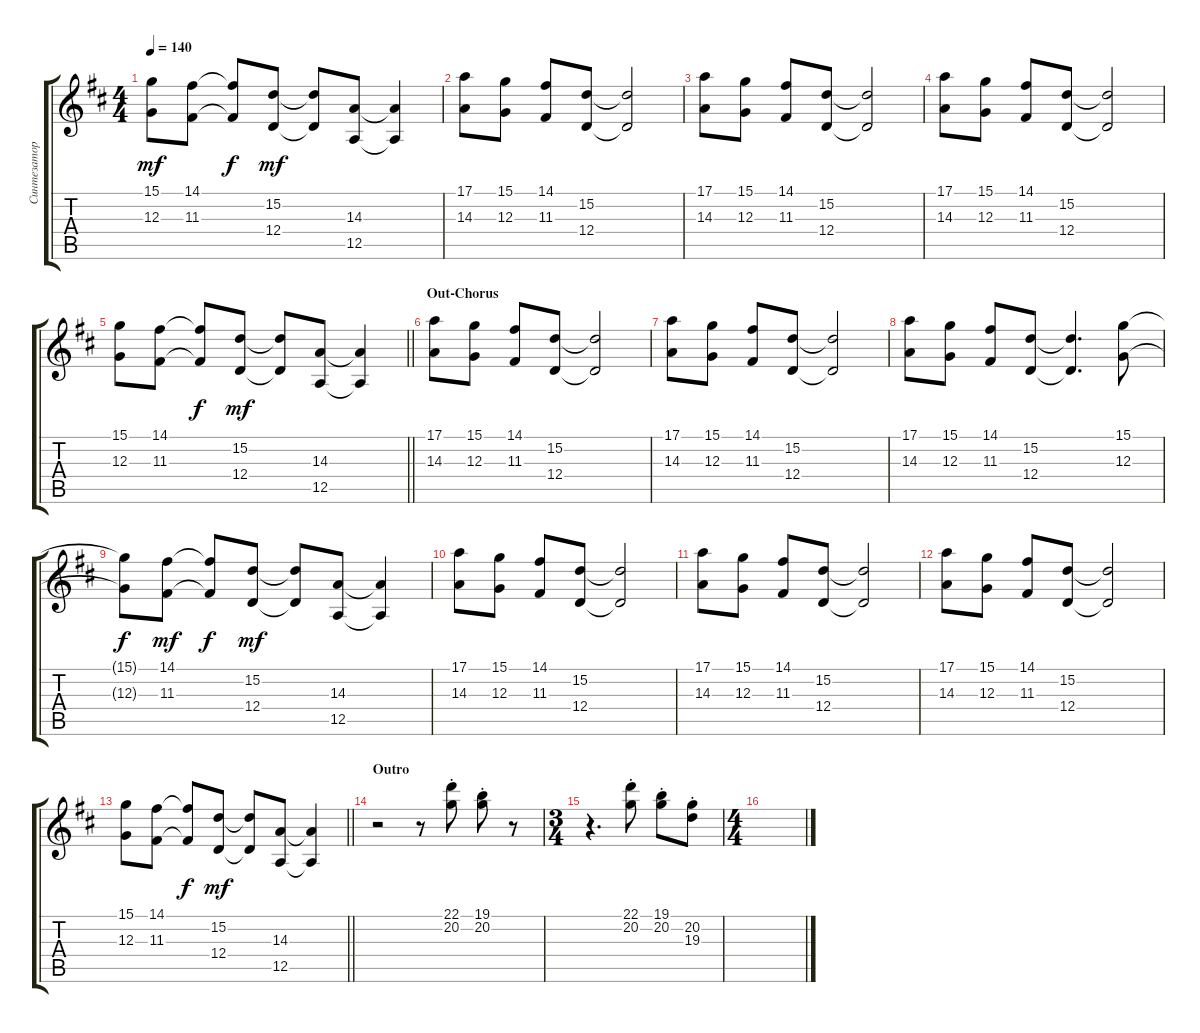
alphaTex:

\track ("Синтезатор" "Синтезатор") {instrument pad3polysynth}
\staff {score tabs}
\tuning (E4 B3 G3 D3 A2 E2) {hide}
\ts (4 4)
\tempo 140
\clef g2
\ks bminor
(15.1 12.3).8{dy mf} (14.1 11.3).8 (14.1{t} 11.3{t}).8{dy f} (15.2 12.4).8{dy mf} (15.2{t} 12.4{t}).8 (14.3 12.5).8 (14.3{t} 12.5{t}).4 |
(17.1 14.3).8 (15.1 12.3).8 (14.1 11.3).8 (15.2 12.4).8 (15.2{t} 12.4{t}).2 |
(17.1 14.3).8 (15.1 12.3).8 (14.1 11.3).8 (15.2 12.4).8 (15.2{t} 12.4{t}).2 |
(17.1 14.3).8 (15.1 12.3).8 (14.1 11.3).8 (15.2 12.4).8 (15.2{t} 12.4{t}).2 |
\barLineRight lightlight
(15.1 12.3).8 (14.1 11.3).8 (14.1{t} 11.3{t}).8{dy f} (15.2 12.4).8{dy mf} (15.2{t} 12.4{t}).8 (14.3 12.5).8 (14.3{t} 12.5{t}).4 |
\section ("" "Out-Chorus")
(17.1 14.3).8 (15.1 12.3).8 (14.1 11.3).8 (15.2 12.4).8 (15.2{t} 12.4{t}).2 |
(17.1 14.3).8 (15.1 12.3).8 (14.1 11.3).8 (15.2 12.4).8 (15.2{t} 12.4{t}).2 |
(17.1 14.3).8 (15.1 12.3).8 (14.1 11.3).8 (15.2 12.4).8 (15.2{t} 12.4{t}).4{d} (15.1 12.3).8 |
(15.1{t} 12.3{t}).8{dy f} (14.1 11.3).8{dy mf} (14.1{t} 11.3{t}).8{dy f} (15.2 12.4).8{dy mf} (15.2{t} 12.4{t}).8 (14.3 12.5).8 (14.3{t} 12.5{t}).4 |
(17.1 14.3).8 (15.1 12.3).8 (14.1 11.3).8 (15.2 12.4).8 (15.2{t} 12.4{t}).2 |
(17.1 14.3).8 (15.1 12.3).8 (14.1 11.3).8 (15.2 12.4).8 (15.2{t} 12.4{t}).2 |
(17.1 14.3).8 (15.1 12.3).8 (14.1 11.3).8 (15.2 12.4).8 (15.2{t} 12.4{t}).2 |
\barLineRight lightlight
(15.1 12.3).8 (14.1 11.3).8 (14.1{t} 11.3{t}).8{dy f} (15.2 12.4).8{dy mf} (15.2{t} 12.4{t}).8 (14.3 12.5).8 (14.3{t} 12.5{t}).4 |
\section ("" "Outro")
r.2{instrument violin} r.8 (22.1{st} 20.2{st}).8 (19.1{st} 20.2{st}).8 r.8 |
\ts (3 4)
r.4{d} (22.1{st} 20.2{st}).8 (19.1{st} 20.2{st}).8 (20.2{st} 19.3{st}).8 |
\ts (4 4)
